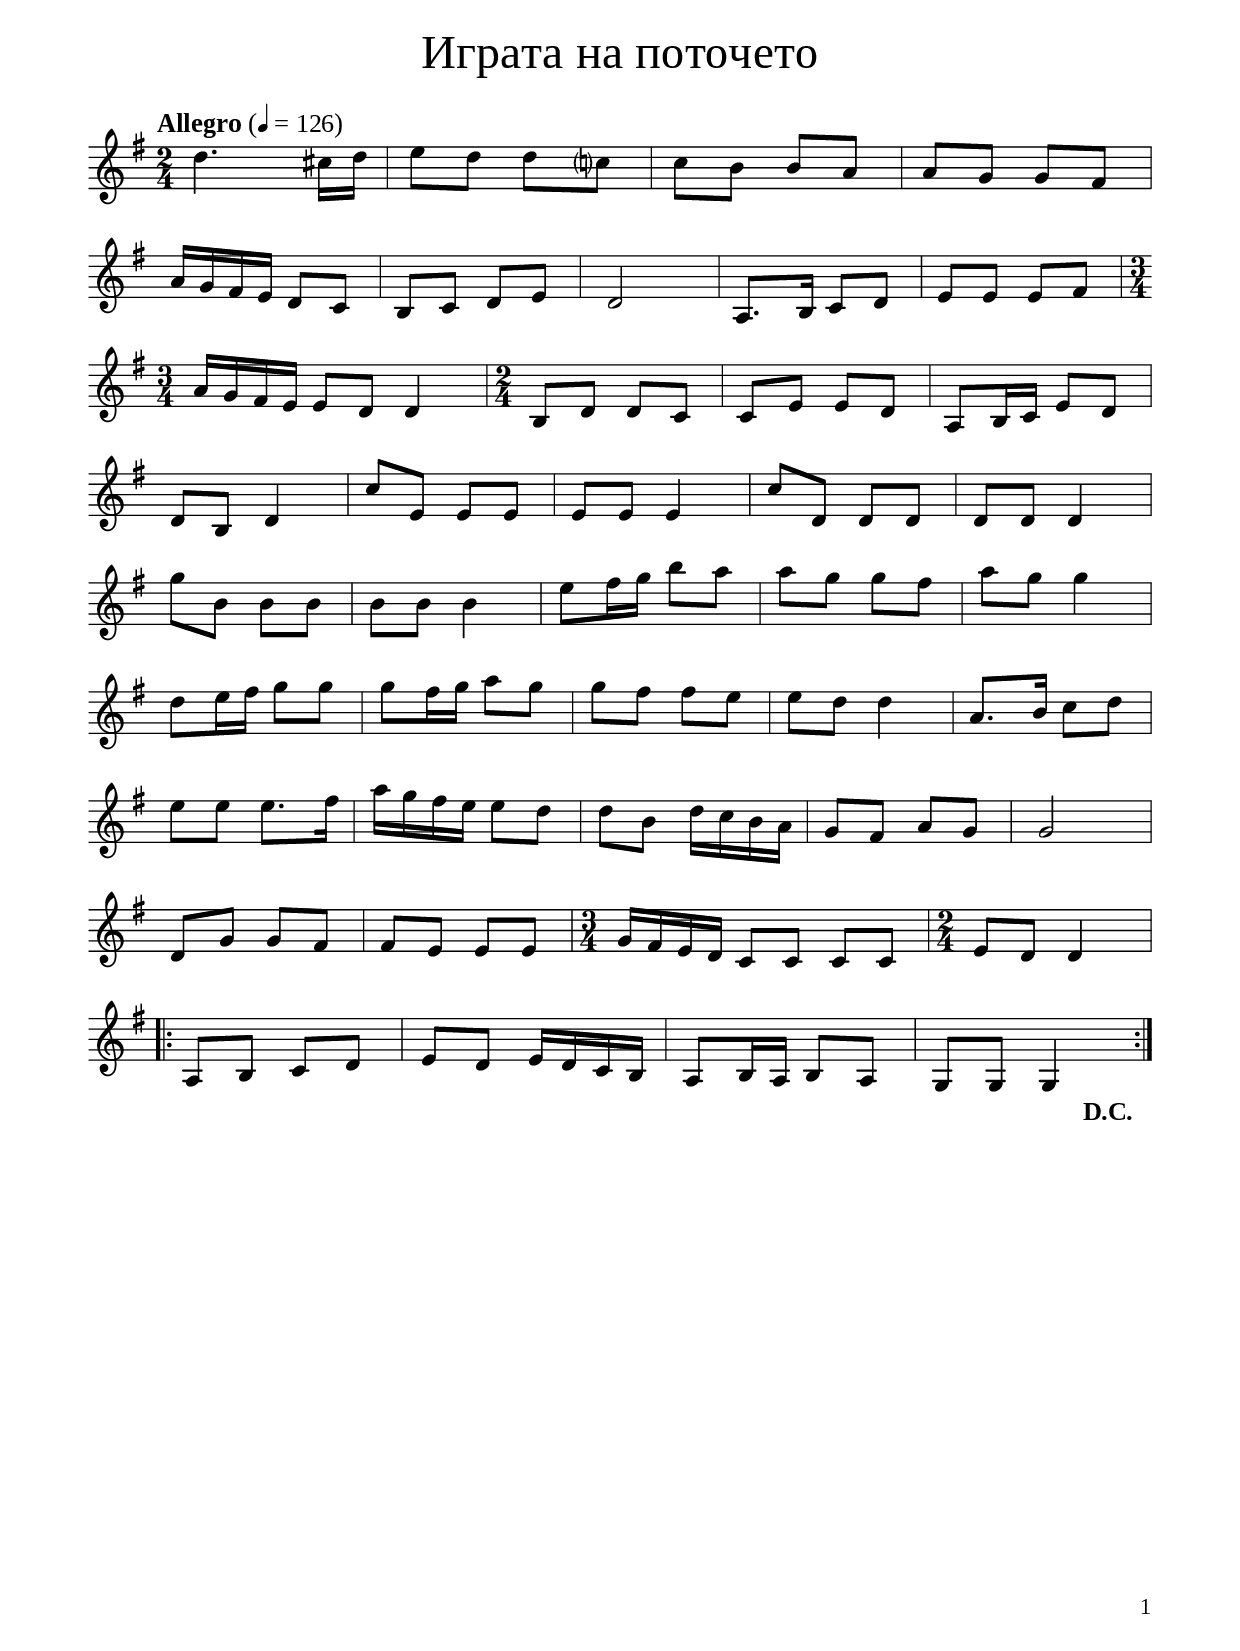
\version "2.24.3"

% include paper part and global functions
\include "include/globals.ily"

\bookpart {
  \label #'ref172
  \tocItem \markup "Играта на поточето"
  \paper {
    print-all-headers = ##t
    print-page-number = ##t
    print-first-page-number = ##t

    % put page numbers on the bottom
    oddHeaderMarkup = \markup ""
    evenHeaderMarkup = \markup ""
    oddFooterMarkup = \markup
    \fill-line {
      ""
      \if \should-print-page-number \fromproperty #'page:page-number-string
    }
    evenFooterMarkup = \markup
    \fill-line {
      \if \should-print-page-number \fromproperty #'page:page-number-string
      ""
    }

    left-margin = 1.5\cm
    right-margin = 1.5\cm
    top-margin = 1.6\cm
    bottom-margin = 1.2\cm
    ragged-bottom = ##t % do not spread the staves to fill the whole vertical space

    % change distance between staves
    system-system-spacing =
    #'((basic-distance . 10.5)
       (minimum-distance . 6)
       (padding . 1)
       (stretchability . 10.5))
  }

  \header {
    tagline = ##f
  }

  \score {
    \include "include/score-layout.ily"

    \new Voice \absolute {
      \clef treble
      \key g \major
      \time 2/4
      \tempoFunc "Allegro" 4 "126"
      %\autoBeamOff
      d''4. cis''16 d''16 | % 2
      e''8 d''8 d''8 c''?8 | % 3
      c''8 b'8 b'8 a'8 | % 4
      a'8 g'8 g'8 fis'8 \break | % 5
      a'16 g'16 fis'16 e'16 d'8 c'8 | % 6
      b8 c'8 d'8 e'8 | % 7
      d'2 | % 8
      a8. b16 c'8 d'8 | % 9
      e'8 e'8 e'8 fis'8 \break

      \time 3/4  a'16 g'16 fis'16 e'16 e'8 d'8 d'4 | % 11
      \time 2/4  b8 d'8 d'8 c'8 | % 12
      c'8 e'8 e'8 d'8 | % 13
      a8 b16 c'16 e'8 d'8 \break | % 14
      d'8 b8 d'4 | % 15
      c''8 e'8 e'8 e'8 | % 16
      e'8 e'8 e'4 | % 17
      c''8 d'8 d'8 d'8 | % 18
      d'8 d'8 d'4 \break | % 19
      g''8 b'8 b'8 b'8 |
      b'8 b'8 b'4 | % 21
      e''8 fis''16 g''16 b''8 a''8 | % 22
      a''8 g''8 g''8 fis''8 | % 23
      a''8 g''8 g''4 \break | % 24
      d''8 e''16 fis''16 g''8 g''8 | % 25
      g''8 fis''16 g''16 a''8 g''8 | % 26
      g''8 fis''8 fis''8 e''8 | % 27
      e''8 d''8 d''4 | % 28
      a'8. b'16 c''8 d''8 \break | % 29
      e''8 e''8 e''8. fis''16 |
      a''16 g''16 fis''16 e''16 e''8 d''8 | % 31
      d''8 b'8 d''16 c''16 b'16 a'16 | % 32
      g'8 fis'8 a'8 g'8 | % 33
      g'2 \break | % 34
      d'8 g'8 g'8 fis'8 | % 35
      fis'8 e'8 e'8 e'8 | % 36
      \time 3/4  g'16 fis'16 e'16 d'16 \autoBeamOff c'8 [c'8] c'8 [c'8] | \autoBeamOn % 37
      \time 2/4  e'8 d'8 d'4 \break | % 38
      \bar ".|:-|"
      a8 b8 c'8 d'8 | % 39
      e'8 d'8 e'16 d'16 c'16 b16 |
      a8 b16 a16 b8 a8 | % 41
      g8 g8 g4
      \bar ":|."
    }

    %\addlyrics {}

    \header {
      title = \titleFunc #'ref_desc_16 "Играта на поточето" "Igrata na potočeto  –  Das Spiel der Quelle"
    }

    \midi{}

  } % score

  \markup \dcr-one "D.C." #4.2
} % bookpart

% Più mosso
%
